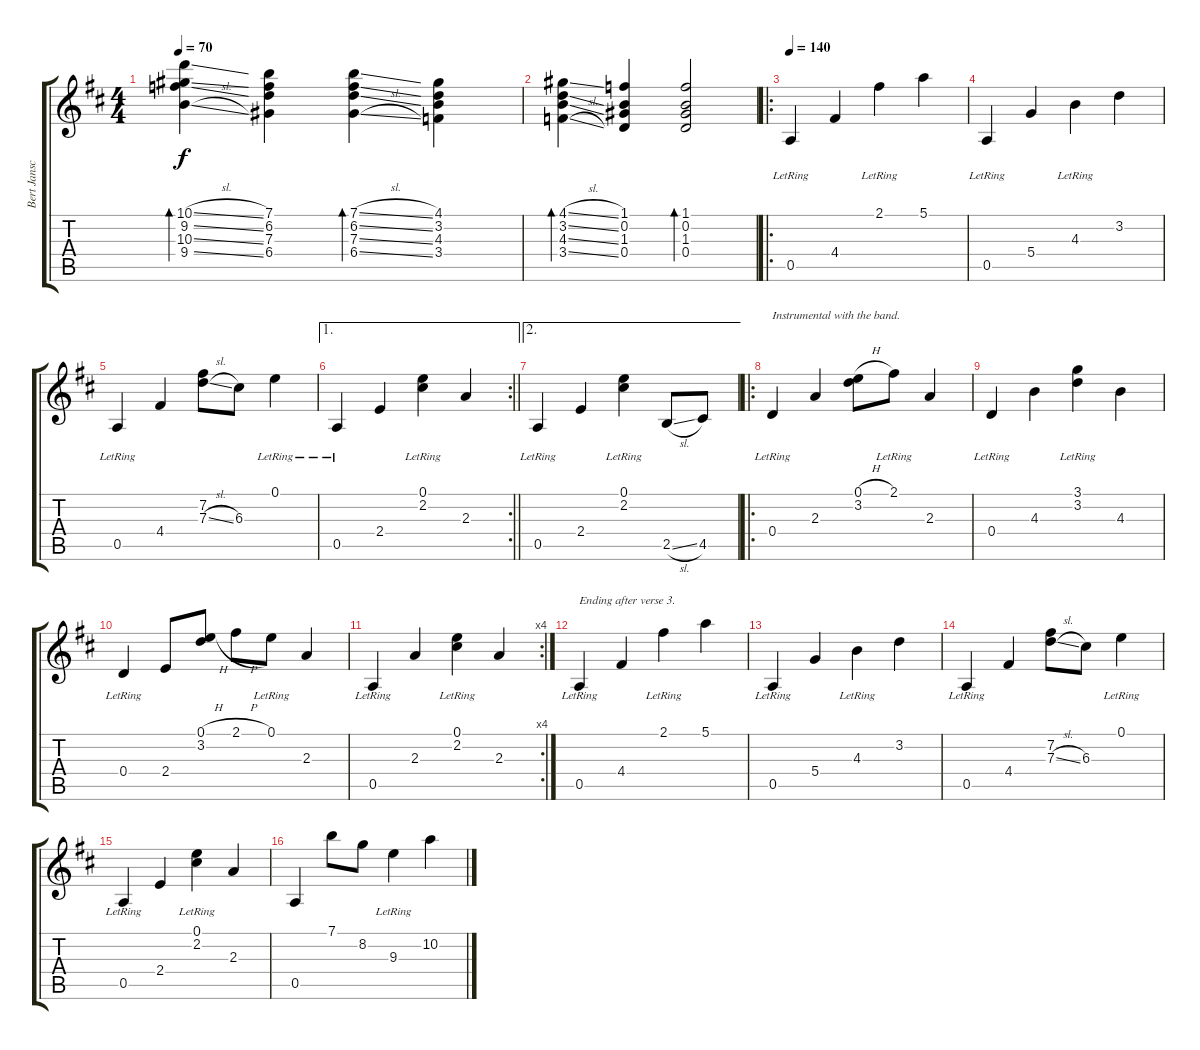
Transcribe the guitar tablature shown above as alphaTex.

\track ("Bert Jansch" "Bert Jansc") {instrument acousticguitarsteel}
\staff {score tabs}
\tuning (E4 B3 G3 D3 A2 E2) {hide}
\ts (4 4)
\tempo 70
\clef g2
\ks d
(10.1{sl} 9.2{sl} 10.3{sl} 9.4{sl}).4{bd 480 dy f} (7.1 6.2 7.3 6.4).4 (7.1{sl} 6.2{sl} 7.3{sl} 6.4{sl}).4{bd 480} (4.1 3.2 4.3 3.4).4 |
(4.1{sl} 3.2{sl} 4.3{sl} 3.4{sl}).4{bd 480} (1.1 0.2 1.3 0.4).4 (1.1 0.2 1.3 0.4).2{bd 480} |
\ro
\tempo 140
0.5{lr}.4 4.4.4 2.1{lr}.4 5.1.4 |
0.5{lr}.4 5.4.4 4.3{lr}.4 3.2.4 |
0.5{lr}.4 4.4.4 (7.2 7.3{sl}).8 6.3.8 0.1{lr}.4 |
\ae 1
\rc 2
\barLineRight lightlight
0.5{lr}.4 2.4.4 (0.1{lr} 2.2{lr}).4 2.3.4 |
\ae 2
0.5{lr}.4 2.4.4 (0.1{lr} 2.2{lr}).4 2.5{sl}.8 4.5.8 |
\ro
0.4{lr}.4{txt "Instrumental with the band."} 2.3.4 (0.1{h} 3.2).8 2.1{lr}.8 2.3.4 |
0.4{lr}.4 4.3.4 (3.1{lr} 3.2{lr}).4 4.3.4 |
0.4{lr}.4 2.4.8 (0.1{h} 3.2).8 2.1{h}.8 0.1{lr}.8 2.3.4 |
\rc 4
0.5{lr}.4 2.3.4 (0.1{lr} 2.2{lr}).4 2.3.4 |
0.5{lr}.4{txt "Ending after verse 3."} 4.4.4 2.1{lr}.4 5.1.4 |
0.5{lr}.4 5.4.4 4.3{lr}.4 3.2.4 |
0.5{lr}.4 4.4.4 (7.2 7.3{sl}).8 6.3.8 0.1{lr}.4 |
0.5{lr}.4 2.4.4 (0.1{lr} 2.2{lr}).4 2.3.4 |
0.5.4 7.1.8 8.2.8 9.3{lr}.4 10.2.4
